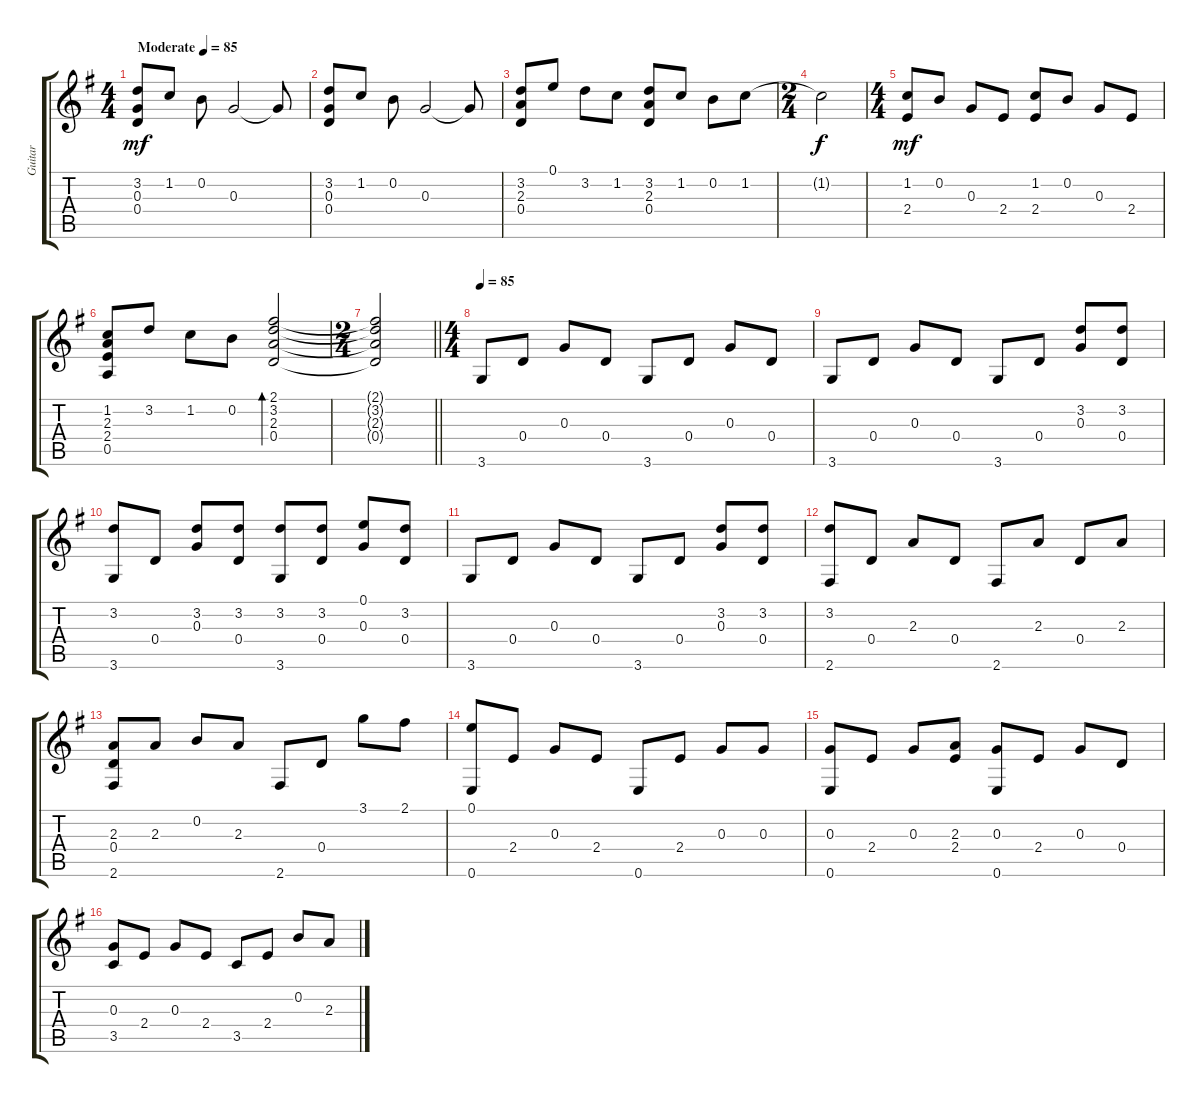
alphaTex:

\track ("Guitar" "Guitar") {instrument acousticguitarsteel}
\staff {score tabs}
\tuning (E4 B3 G3 D3 A2 E2) {hide}
\ts (4 4)
\tempo (85 "Moderate")
\tempo 60
\tempo (85 "Moderate")
\clef g2
\ks eminor
(3.2 0.3 0.4).8{dy mf instrument acousticguitarsteel} 1.2.8 0.2.8 0.3.2 0.3{t}.8 |
(3.2 0.3 0.4).8 1.2.8 0.2.8 0.3.2 0.3{t}.8 |
(3.2 2.3 0.4).8 0.1.8 3.2.8 1.2.8 (3.2 2.3 0.4).8 1.2.8 0.2.8 1.2.8 |
\ts (2 4)
1.2{t}.2{dy f} |
\ts (4 4)
(1.2 2.4).8{dy mf} 0.2.8 0.3.8 2.4.8 (1.2 2.4).8 0.2.8 0.3.8 2.4.8 |
(1.2 2.3 2.4 0.5).8 3.2.8 1.2.8 0.2.8 (2.1 3.2 2.3 0.4).2{bd 240} |
\ts (2 4)
\barLineRight lightlight
(2.1{t} 3.2{t} 2.3{t} 0.4{t}).2 |
\ts (4 4)
\tempo 85
3.6.8 0.4.8 0.3.8 0.4.8 3.6.8 0.4.8 0.3.8 0.4.8 |
3.6.8 0.4.8 0.3.8 0.4.8 3.6.8 0.4.8 (3.2 0.3).8 (3.2 0.4).8 |
(3.2 3.6).8 0.4.8 (3.2 0.3).8 (3.2 0.4).8 (3.2 3.6).8 (3.2 0.4).8 (0.1 0.3).8 (3.2 0.4).8 |
3.6.8 0.4.8 0.3.8 0.4.8 3.6.8 0.4.8 (3.2 0.3).8 (3.2 0.4).8 |
(3.2 2.6).8 0.4.8 2.3.8 0.4.8 2.6.8 2.3.8 0.4.8 2.3.8 |
(2.3 0.4 2.6).8 2.3.8 0.2.8 2.3.8 2.6.8 0.4.8 3.1.8 2.1.8 |
(0.1 0.6).8 2.4.8 0.3.8 2.4.8 0.6.8 2.4.8 0.3.8 0.3.8 |
(0.3 0.6).8 2.4.8 0.3.8 (2.3 2.4).8 (0.3 0.6).8 2.4.8 0.3.8 0.4.8 |
(0.3 3.5).8 2.4.8 0.3.8 2.4.8 3.5.8 2.4.8 0.2.8 2.3.8
